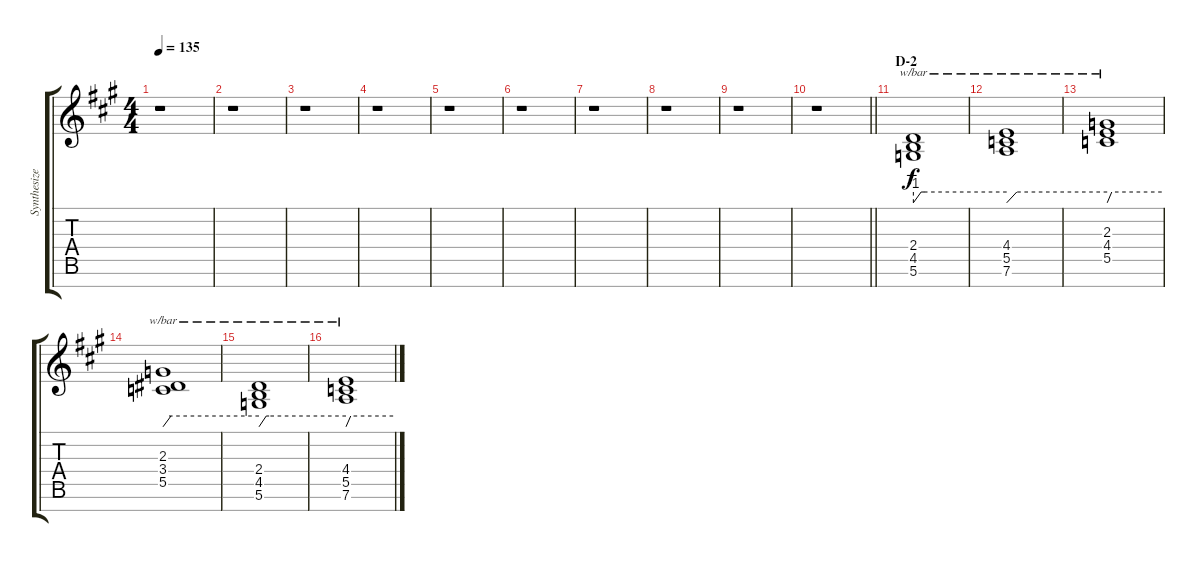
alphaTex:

\track ("Synthesizer" "Synthesize") {instrument fx4atmosphere}
\staff {score tabs}
\tuning (E5 B4 G4 D4 A3 E3 B2) {hide}
\ts (4 4)
\tempo 135
\clef g2
\ks a
r.1{dy f} |
r.1 |
r.1 |
r.1 |
r.1 |
r.1 |
r.1 |
r.1 |
r.1 |
\barLineRight lightlight
r.1 |
\section ("" "D-2")
(2.4 4.5 5.6).1{tbe (custom default 0 -4 5 0 7 0 60 0)} |
(4.4 5.5 7.6).1{tbe (custom default 0 -4 6 0 60 0)} |
(2.3 4.4 5.5).1{tbe (custom default 0 -4 5 0 60 0)} |
(2.3 3.4 5.5).1{tbe (custom default 0 -4 5 0 60 0)} |
(2.4 4.5 5.6).1{tbe (custom default 0 -4 5 0 7 0 60 0)} |
(4.4 5.5 7.6).1{tbe (custom default 0 -4 6 0 60 0)}
